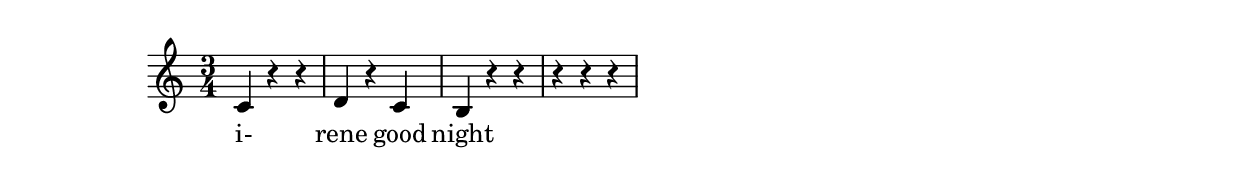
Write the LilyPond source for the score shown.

#(ly:set-option 'midi-extension "mid")
\version "2.12.3"
\include "english.ly"
\header{


}
%{

%}
melody = {
\time 3/4
\clef treble
\key c \major
\autoBeamOn
\cadenzaOn


 c'4 r4 r4 \bar "|"  d'4 r4 c'4 \bar "|"  b4 r4 r4 \bar "|"  r4 r4 r4 \bar "|"  \break

}


text = \lyricmode {
i- rene good night 
}

\score{

<<
\new Voice = "one" {
\melody
}
\new Lyrics \lyricsto "one" \text
>>
\layout {
\context {
\Score
\remove "Bar_number_engraver"
}
}
\midi {
\context {
\Score
tempoWholesPerMinute = #(ly:make-moment 200 4)
}
}
}